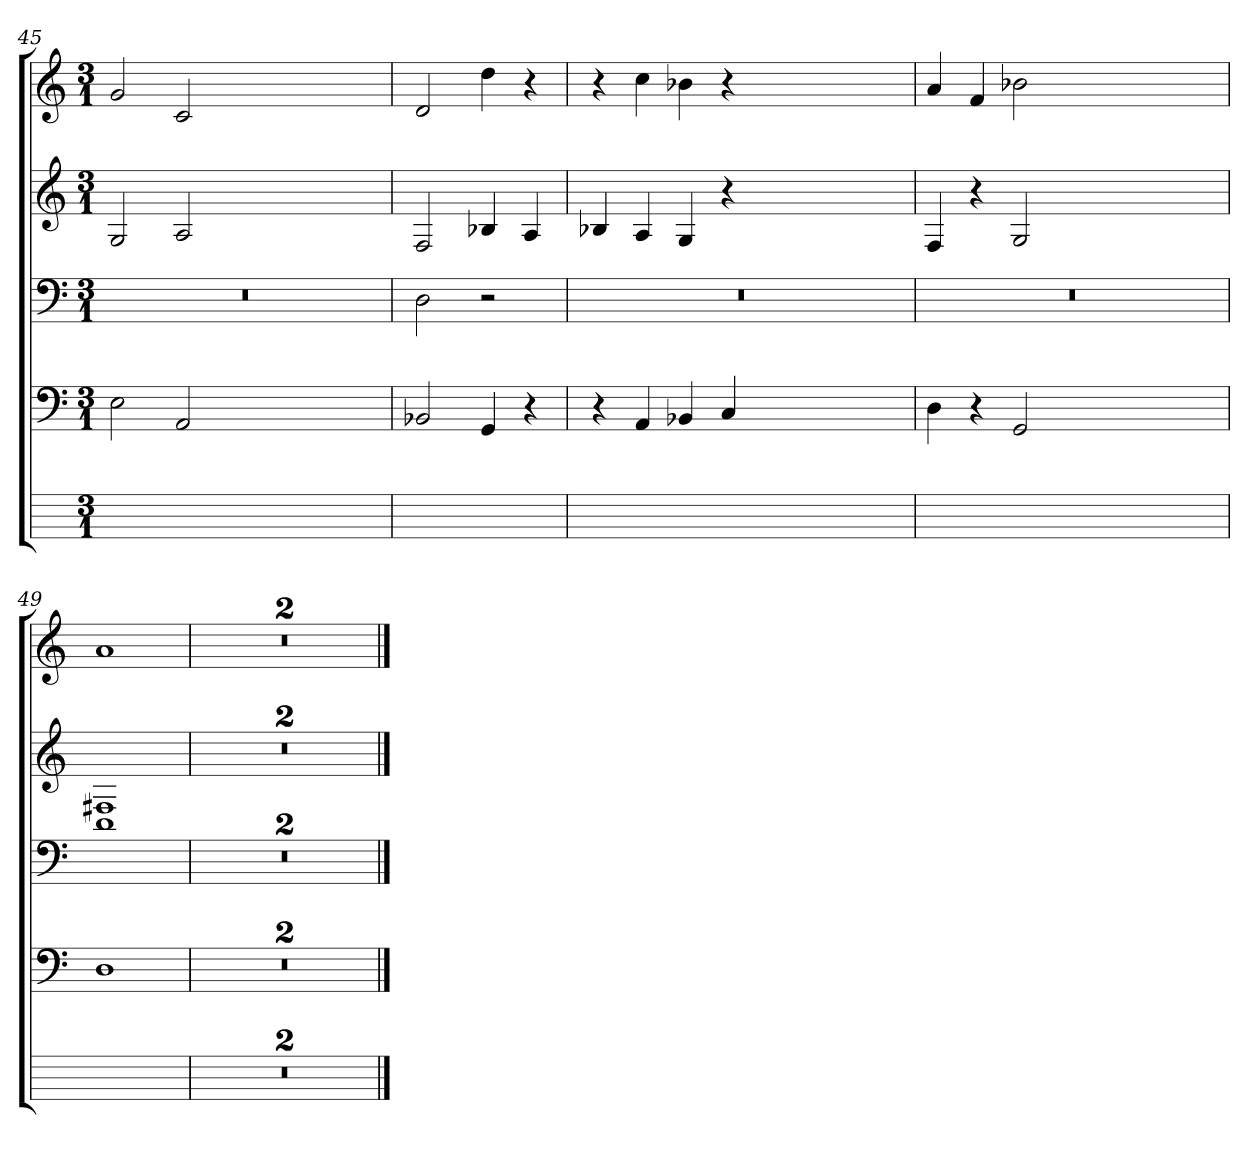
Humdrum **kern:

**kern	**kern	**kern	**kern	**kern
*part5	*part4	*part3	*part2	*part1
*staff5	*staff4	*staff3	*staff2	*staff1
*	*clefF4	*clefF4	*clefG2	*clefG2
*	*k[]	*k[]	*k[]	*k[]
*	*C:	*C:	*C:	*C:
*M3/1	*M3/1	*M3/1	*M3/1	*M3/1
=45	=45	=45	=45	=45
0.ryy	2E	0.r	2G	2g
.	2AA	.	2A	2c
.	0ryy	.	0ryy	0ryy
=46	=46	=46	=46	=46
1ryy	2BB-X	2D	2F	2d
.	4GG	2r	4B-X	4dd
.	4r	.	4Ai	4r
=47	=47	=47	=47	=47
0.ryy	4r	0.r	4B-Xi	4r
.	4AA	.	4A	4cc
.	4BB-X	.	4G	4b-X
.	4C	.	4r	4r
.	0ryy	.	0ryy	0ryy
=48	=48	=48	=48	=48
0.ryy	4D	0.r	4F	4a
.	4r	.	4r	4f
.	2GG	.	2G	2b-X
.	0ryy	.	0ryy	0ryy
=49	=49	=49	=49	=49
1ryy	1D	1dj	1F#XZ	1a
=50	=50	=50	=50	=50
0.ryy	0.r	0.r	0.r	0.r
=51	=51	=51	=51	=51
0.ryy	0.r	0.r	0.r	0.r
==	==	==	==	==
*-	*-	*-	*-	*-
